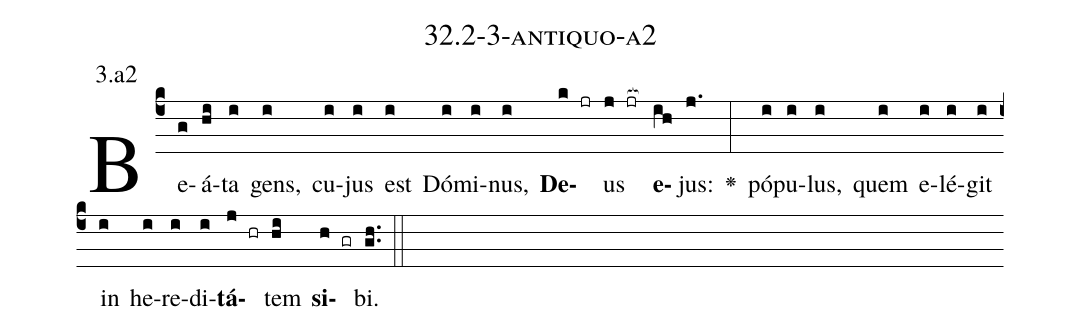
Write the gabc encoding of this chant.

name: 32.2-3-antiquo-a2;
annotation: 3.a2;
%%
(c4)Be(g)á(hi)ta(i) gens,(i) cu(i)jus(i) est(i) Dó(i)mi(i)nus,(i) <b>De</b>(k jr)us(j jr[ocb:1{]) <b>e</b>(ih[ocb:0}])jus:(j.) <v>\greheightstar</v>(:) pó(i)pu(i)lus,(i) quem(i) e(i)lé(i)git(i) in(i) he(i)re(i)di(i)<b>tá</b>(j hr)tem(hi) <b>si</b>(h gr)bi.(gh..) (::)


%E(i) u(i) o(j) u(hi) a(h) e.(gh..) (::)
